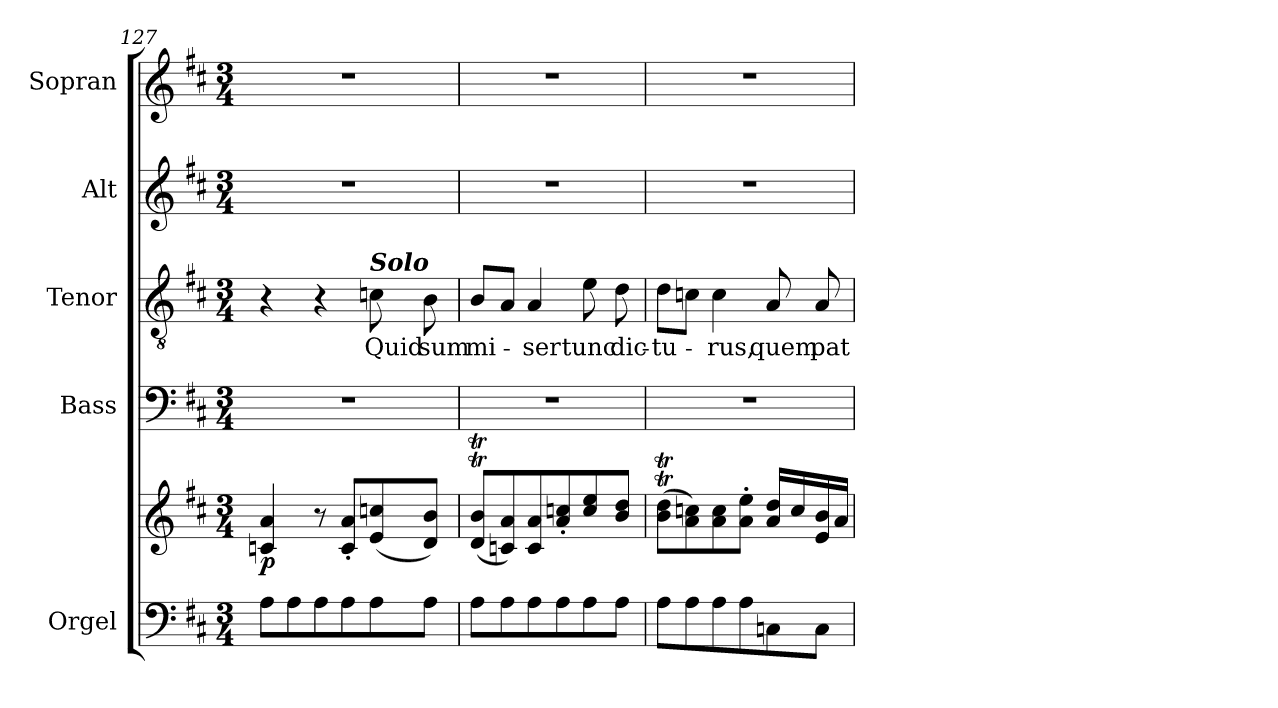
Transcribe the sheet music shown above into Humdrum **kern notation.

**kern	**kern	**dynam	**kern	**kern	**text	**kern	**kern
*part5	*part5	*part5	*part4	*part3	*part3	*part2	*part1
*staff6	*staff5	*staff5/6	*staff4	*staff3	*staff3	*staff2	*staff1
*I"Orgel	*	*	*I"Bass	*I"Tenor	*	*I"Alt	*I"Sopran
*I'Org.	*	*	*I'B.	*I'T.	*	*I'A.	*I'S.
*clefF4	*clefG2	*	*clefF4	*clefGv2	*	*clefG2	*clefG2
*k[f#c#]	*k[f#c#]	*	*k[f#c#]	*k[f#c#]	*	*k[f#c#]	*k[f#c#]
*D:	*D:	*	*D:	*D:	*	*D:	*D:
*M3/4	*M3/4	*	*M3/4	*M3/4	*	*M3/4	*M3/4
=127	=127	=127	=127	=127	=127	=127	=127
!	!	!LO:DY:b	!	!	!	!	!
8A\L	4cn/ 4a/	p	2.r	4r	.	2.r	2.r
8A\	.	.	.	.	.	.	.
8A\	8r	.	.	4r	.	.	.
8A\	8c/'< 8a/'<L	.	.	.	.	.	.
!	!	!	!	!LO:TX:a:Bi:t=Solo	!	!	!
!	!	!	!	!	!LO:LY:b	!	!
8A\	(<8e/ 8ccn/	.	.	8cn\	Quid	.	.
!	!	!	!	!	!LO:LY:b	!	!
8A\J	8d/ 8b/J)	.	.	8B\	sum	.	.
=128	=128	=128	=128	=128	=128	=128	=128
!	!	!	!	!	!LO:LY:b	!	!
8A\L	(<8d/T 8b/TL	.	2.r	8B/L	mi-	2.r	2.r
8A\	8cn/ 8a/)	.	.	8A/J	.	.	.
!	!	!	!	!	!LO:LY:b	!	!
8A\	8c/ 8a/	.	.	4A/	-ser	.	.
8A\	8a/'< 8ccn/'<	.	.	.	.	.	.
!	!	!	!	!	!LO:LY:b	!	!
8A\	8cc/ 8ee/	.	.	8e\	tunc	.	.
!	!	!	!	!	!LO:LY:b	!	!
8A\J	8b/ 8dd/J	.	.	8d\	dic-	.	.
=129	=129	=129	=129	=129	=129	=129	=129
!	!	!	!	!	!LO:LY:b	!	!
8A\L	(>8b\T 8dd\TL	.	2.r	8d\L	-tu-	2.r	2.r
8A\	8a\ 8ccn\)	.	.	8cn\J	.	.	.
!	!	!	!	!	!LO:LY:b	!	!
8A\	8a\ 8cc\	.	.	4c\	-rus,	.	.
8A\	8a\'> 8ee\'>J	.	.	.	.	.	.
!	!	!	!	!	!LO:LY:b	!	!
8Cn\	16a/ 16dd/LL	.	.	8A/	quem	.	.
.	16cc/	.	.	.	.	.	.
!	!	!	!	!	!LO:LY:b	!	!
8C\J	16e/ 16b/	.	.	8A/	pat-	.	.
.	16a/JJ	.	.	.	.	.	.
=	=	=	=	=	=	=	=
*-	*-	*-	*-	*-	*-	*-	*-
